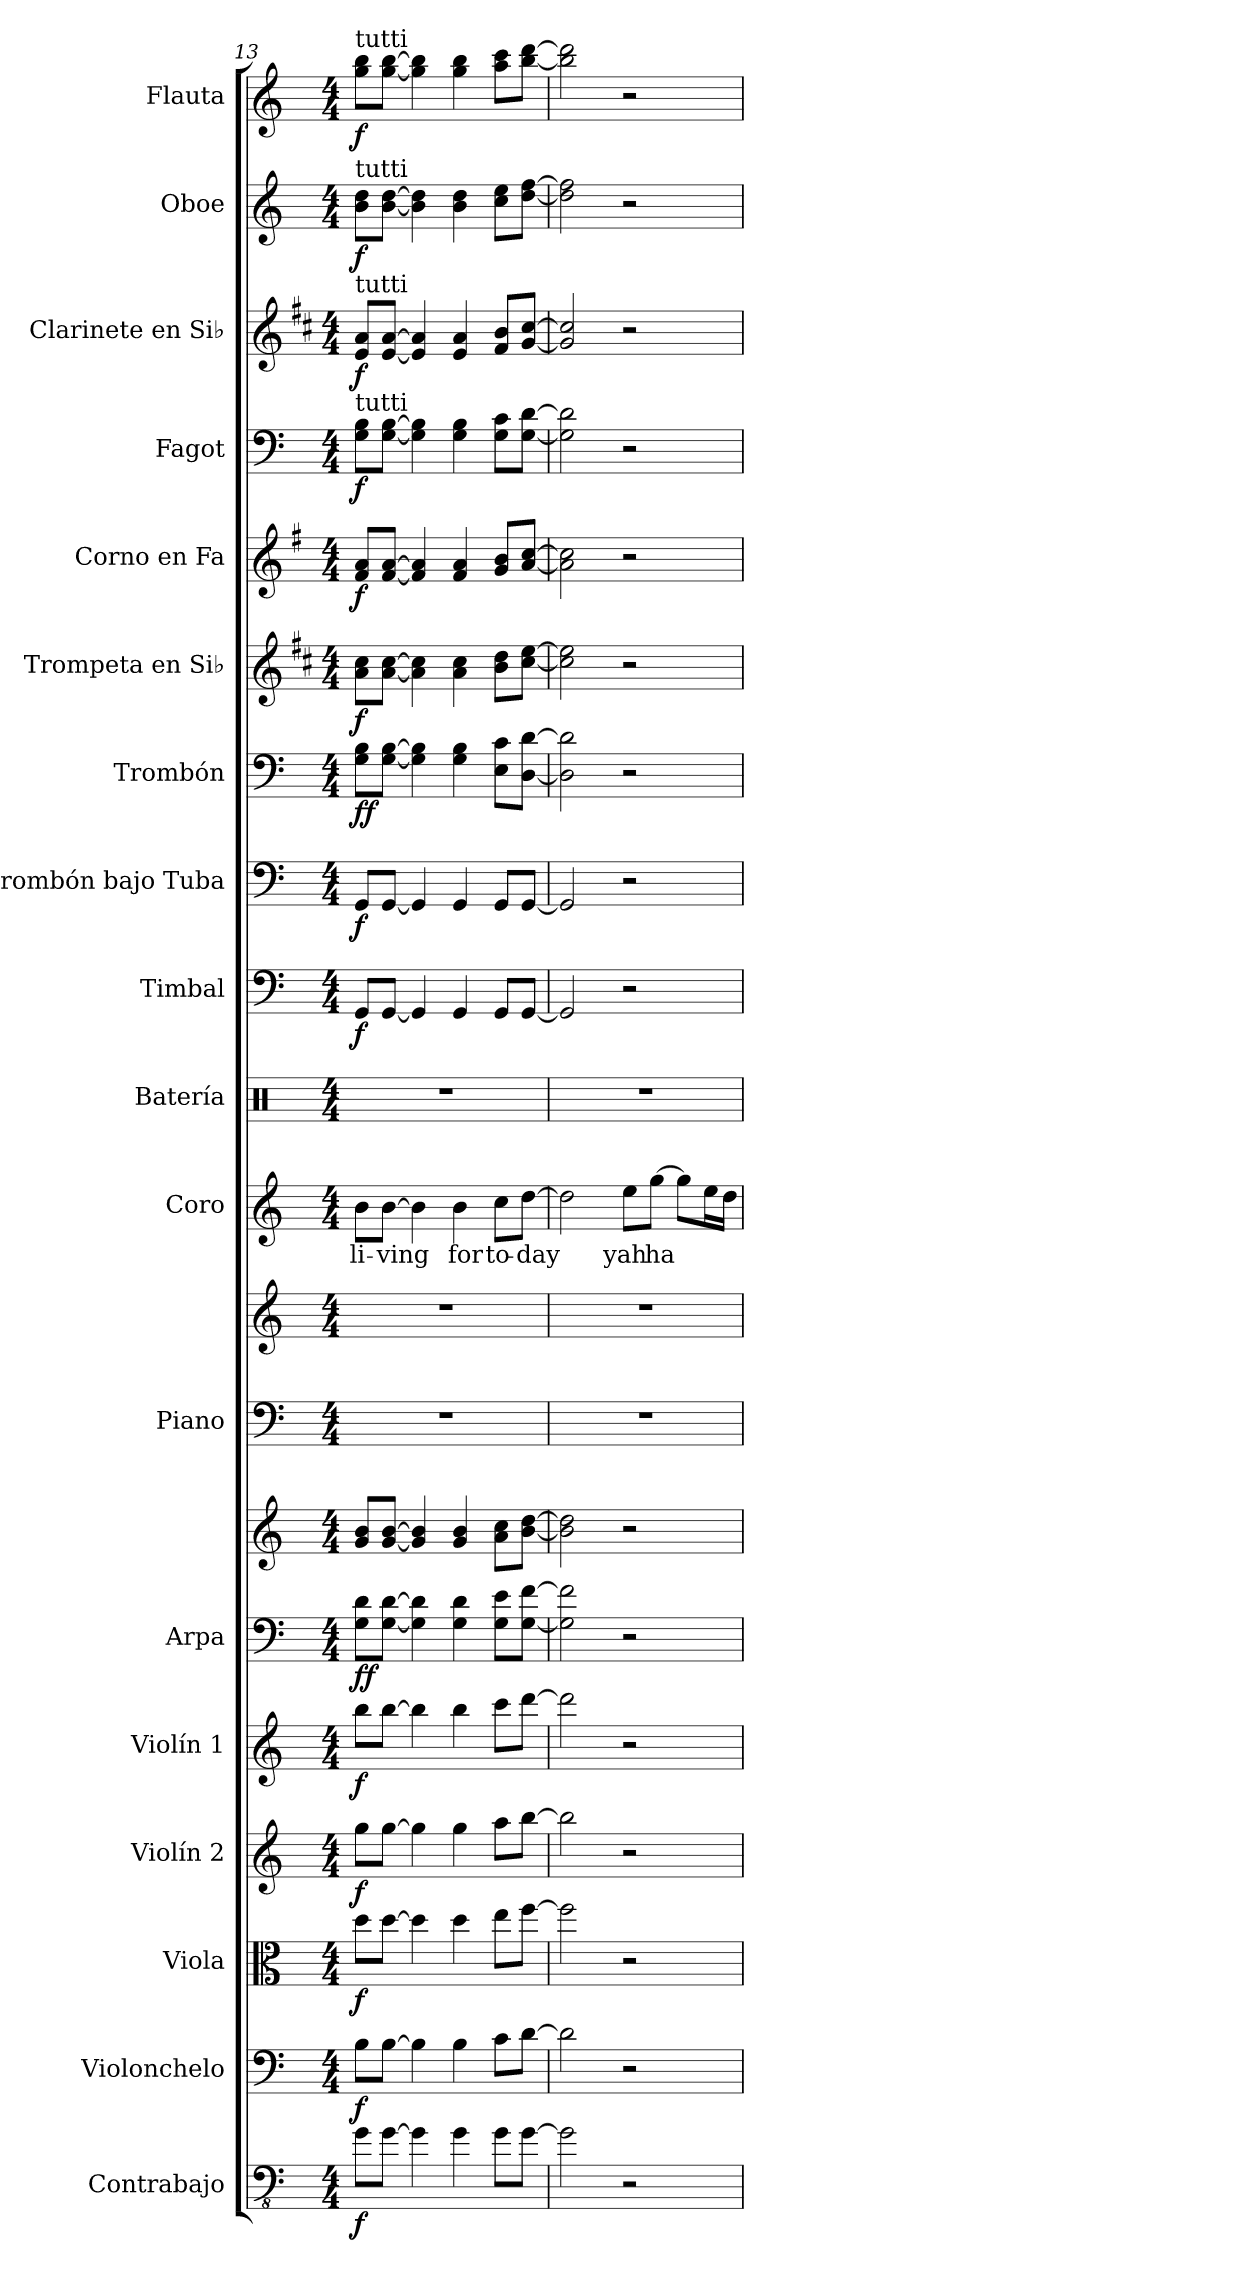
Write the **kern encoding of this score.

**kern	**dynam	**kern	**dynam	**kern	**dynam	**kern	**dynam	**kern	**dynam	**kern	**kern	**dynam	**kern	**kern	**kern	**text	**kern	**kern	**dynam	**kern	**dynam	**kern	**dynam	**kern	**dynam	**kern	**dynam	**kern	**dynam	**kern	**dynam	**kern	**dynam	**kern	**dynam
*part18	*part18	*part17	*part17	*part16	*part16	*part15	*part15	*part14	*part14	*part13	*part13	*part13	*part12	*part12	*part11	*part11	*part10	*part9	*part9	*part8	*part8	*part7	*part7	*part6	*part6	*part5	*part5	*part4	*part4	*part3	*part3	*part2	*part2	*part1	*part1
*staff20	*staff20	*staff19	*staff19	*staff18	*staff18	*staff17	*staff17	*staff16	*staff16	*staff15	*staff14	*staff14/15	*staff13	*staff12	*staff11	*staff11	*staff10	*staff9	*staff9	*staff8	*staff8	*staff7	*staff7	*staff6	*staff6	*staff5	*staff5	*staff4	*staff4	*staff3	*staff3	*staff2	*staff2	*staff1	*staff1
*I"Contrabajo	*	*I"Violonchelo	*	*I"Viola	*	*I"Violín 2	*	*I"Violín 1	*	*I"Arpa	*	*	*I"Piano	*	*I"Coro	*	*I"Batería	*I"Timbal	*	*I"Trombón bajo Tuba	*	*I"Trombón	*	*I"Trompeta en Si♭	*	*I"Corno en Fa	*	*I"Fagot	*	*I"Clarinete en Si♭	*	*I"Oboe	*	*I"Flauta	*
*I'Cb.	*	*I'Vlc.	*	*I'Vla.	*	*I'Vln. 2	*	*I'Vln. 1	*	*I'Arp.	*	*	*I'Pno.	*	*I'Coro	*	*I'Bat.	*I'Timb.	*	*I'Tbn. b. Tba.	*	*I'Tbn.	*	*I'Tpt. Si♭	*	*I'Cor.	*	*I'Fag.	*	*I'Cl. Si♭	*	*I'Ob.	*	*I'Fl.	*
*clefFv4	*	*clefF4	*	*clefC3	*	*clefG2	*	*clefG2	*	*clefF4	*clefG2	*	*clefF4	*clefG2	*clefG2	*	*clefX	*clefF4	*	*clefF4	*	*clefF4	*	*clefG2	*	*clefG2	*	*clefF4	*	*clefG2	*	*clefG2	*	*clefG2	*
*ITrd7c12	*	*	*	*	*	*	*	*	*	*	*	*	*	*	*	*	*	*	*	*	*	*	*	*ITrd1c2	*	*ITrd4c7	*	*	*	*ITrd1c2	*	*	*	*	*
*k[]	*	*k[]	*	*k[]	*	*k[]	*	*k[]	*	*k[]	*k[]	*	*k[]	*k[]	*k[]	*	*k[]	*k[]	*	*k[]	*	*k[]	*	*k[]	*	*k[]	*	*k[]	*	*k[]	*	*k[]	*	*k[]	*
*M4/4	*	*M4/4	*	*M4/4	*	*M4/4	*	*M4/4	*	*M4/4	*M4/4	*	*M4/4	*M4/4	*M4/4	*	*M4/4	*M4/4	*	*M4/4	*	*M4/4	*	*M4/4	*	*M4/4	*	*M4/4	*	*M4/4	*	*M4/4	*	*M4/4	*
=13	=13	=13	=13	=13	=13	=13	=13	=13	=13	=13	=13	=13	=13	=13	=13	=13	=13	=13	=13	=13	=13	=13	=13	=13	=13	=13	=13	=13	=13	=13	=13	=13	=13	=13	=13
!	!	!	!	!	!	!	!	!	!	!	!	!	!	!	!	!	!	!	!	!	!	!	!	!	!	!	!	!	!	!	!	!	!	!LO:TX:a:t=tutti	!
!	!	!	!	!	!	!	!	!	!	!	!	!	!	!	!	!	!	!	!	!	!	!	!	!	!	!	!	!	!	!	!	!LO:TX:a:t=tutti	!	!	!
!	!	!	!	!	!	!	!	!	!	!	!	!	!	!	!	!	!	!	!	!	!	!	!	!	!	!	!	!	!	!LO:TX:a:t=tutti	!	!	!	!	!
!	!	!	!	!	!	!	!	!	!	!	!	!	!	!	!	!	!	!	!	!	!	!	!	!	!	!	!	!LO:TX:a:t=tutti	!	!	!	!	!	!	!
!	!LO:DY:b	!	!LO:DY:b	!	!LO:DY:b	!	!LO:DY:b	!	!LO:DY:b	!	!	!LO:DY:b=2	!	!	!	!LO:LY:b	!	!	!	!	!	!	!	!	!	!	!	!	!	!	!	!	!	!	!
!	!	!	!	!	!	!	!	!	!	!	!	!LO:DY:n=1:b	!	!	!	!	!	!	!LO:DY:b	!	!LO:DY:b	!	!LO:DY:b	!	!	!	!	!	!	!	!	!	!	!	!
!	!	!	!	!	!	!	!	!	!	!	!	!	!	!	!	!	!	!	!	!	!	!	!LO:DY:n=1:b	!	!LO:DY:b	!	!LO:DY:b	!	!LO:DY:b	!	!LO:DY:b	!	!LO:DY:b	!	!LO:DY:b
8GG\L	f	8B\L	f	8dd\L	f	8gg\L	f	8bb\L	f	8G\ 8d\L	8g/ 8b/L	f f	1r	1r	8b\L	li-	1r	8GG/L	f	8GG/L	f	8G\ 8B\L	f f	8g\ 8b\L	f	8B/ 8d/L	f	8G\ 8B\L	f	8d/ 8g/L	f	8b\ 8dd\L	f	8gg\ 8bb\L	f
!	!	!	!	!	!	!	!	!	!	!	!	!	!	!	!	!LO:LY:b	!	!	!	!	!	!	!	!	!	!	!	!	!	!	!	!	!	!	!
[8GG\J	.	[8B\J	.	[8dd\J	.	[8gg\J	.	[8bb\J	.	[8G\ [8d\J	[8g/ [8b/J	.	.	.	[8b\J	-ving	.	[8GG/J	.	[8GG/J	.	[8G\ [8B\J	.	[8g\ [8b\J	.	[8B/ [8d/J	.	[8G\ [8B\J	.	[8d/ [8g/J	.	[8b\ [8dd\J	.	[8gg\ [8bb\J	.
4GG\]	.	4B\]	.	4dd\]	.	4gg\]	.	4bb\]	.	4G\] 4d\]	4g/] 4b/]	.	.	.	4b\]	.	.	4GG/]	.	4GG/]	.	4G\] 4B\]	.	4g\] 4b\]	.	4B/] 4d/]	.	4G\] 4B\]	.	4d/] 4g/]	.	4b\] 4dd\]	.	4gg\] 4bb\]	.
!	!	!	!	!	!	!	!	!	!	!	!	!	!	!	!	!LO:LY:b	!	!	!	!	!	!	!	!	!	!	!	!	!	!	!	!	!	!	!
4GG\	.	4B\	.	4dd\	.	4gg\	.	4bb\	.	4G\ 4d\	4g/ 4b/	.	.	.	4b\	for	.	4GG/	.	4GG/	.	4G\ 4B\	.	4g\ 4b\	.	4B/ 4d/	.	4G\ 4B\	.	4d/ 4g/	.	4b\ 4dd\	.	4gg\ 4bb\	.
!	!	!	!	!	!	!	!	!	!	!	!	!	!	!	!	!LO:LY:b	!	!	!	!	!	!	!	!	!	!	!	!	!	!	!	!	!	!	!
8GG\L	.	8c\L	.	8ee\L	.	8aa\L	.	8ccc\L	.	8G\ 8e\L	8a\ 8cc\L	.	.	.	8cc\L	to-	.	8GG/L	.	8GG/L	.	8E\ 8c\L	.	8a\ 8cc\L	.	8c/ 8e/L	.	8G\ 8c\L	.	8e/ 8a/L	.	8cc\ 8ee\L	.	8aa\ 8ccc\L	.
!	!	!	!	!	!	!	!	!	!	!	!	!	!	!	!	!LO:LY:b	!	!	!	!	!	!	!	!	!	!	!	!	!	!	!	!	!	!	!
[8GG\J	.	[8d\J	.	[8ff\J	.	[8bb\J	.	[8ddd\J	.	[8G\ [8f\J	[8b\ [8dd\J	.	.	.	[8dd\J	-day	.	[8GG/J	.	[8GG/J	.	[8D\ [8d\J	.	[8b\ [8dd\J	.	[8d/ [8f/J	.	[8G\ [8d\J	.	[8f/ [8b/J	.	[8dd\ [8ff\J	.	[8bb\ [8ddd\J	.
=14	=14	=14	=14	=14	=14	=14	=14	=14	=14	=14	=14	=14	=14	=14	=14	=14	=14	=14	=14	=14	=14	=14	=14	=14	=14	=14	=14	=14	=14	=14	=14	=14	=14	=14	=14
2GG\]	.	2d\]	.	2ff\]	.	2bb\]	.	2ddd\]	.	2G\] 2f\]	2b\] 2dd\]	.	1r	1r	2dd\]	.	1r	2GG/]	.	2GG/]	.	2D\] 2d\]	.	2b\] 2dd\]	.	2d\] 2f\]	.	2G\] 2d\]	.	2f/] 2b/]	.	2dd\] 2ff\]	.	2bb\] 2ddd\]	.
!	!	!	!	!	!	!	!	!	!	!	!	!	!	!	!	!LO:LY:b	!	!	!	!	!	!	!	!	!	!	!	!	!	!	!	!	!	!	!
2r	.	2r	.	2r	.	2r	.	2r	.	2r	2r	.	.	.	8ee\L	yah	.	2r	.	2r	.	2r	.	2r	.	2r	.	2r	.	2r	.	2r	.	2r	.
!	!	!	!	!	!	!	!	!	!	!	!	!	!	!	!	!LO:LY:b	!	!	!	!	!	!	!	!	!	!	!	!	!	!	!	!	!	!	!
.	.	.	.	.	.	.	.	.	.	.	.	.	.	.	[8gg\J	ha	.	.	.	.	.	.	.	.	.	.	.	.	.	.	.	.	.	.	.
.	.	.	.	.	.	.	.	.	.	.	.	.	.	.	8gg\L]	.	.	.	.	.	.	.	.	.	.	.	.	.	.	.	.	.	.	.	.
.	.	.	.	.	.	.	.	.	.	.	.	.	.	.	16ee\L	.	.	.	.	.	.	.	.	.	.	.	.	.	.	.	.	.	.	.	.
.	.	.	.	.	.	.	.	.	.	.	.	.	.	.	16dd\JJ	.	.	.	.	.	.	.	.	.	.	.	.	.	.	.	.	.	.	.	.
=	=	=	=	=	=	=	=	=	=	=	=	=	=	=	=	=	=	=	=	=	=	=	=	=	=	=	=	=	=	=	=	=	=	=	=
*-	*-	*-	*-	*-	*-	*-	*-	*-	*-	*-	*-	*-	*-	*-	*-	*-	*-	*-	*-	*-	*-	*-	*-	*-	*-	*-	*-	*-	*-	*-	*-	*-	*-	*-	*-
